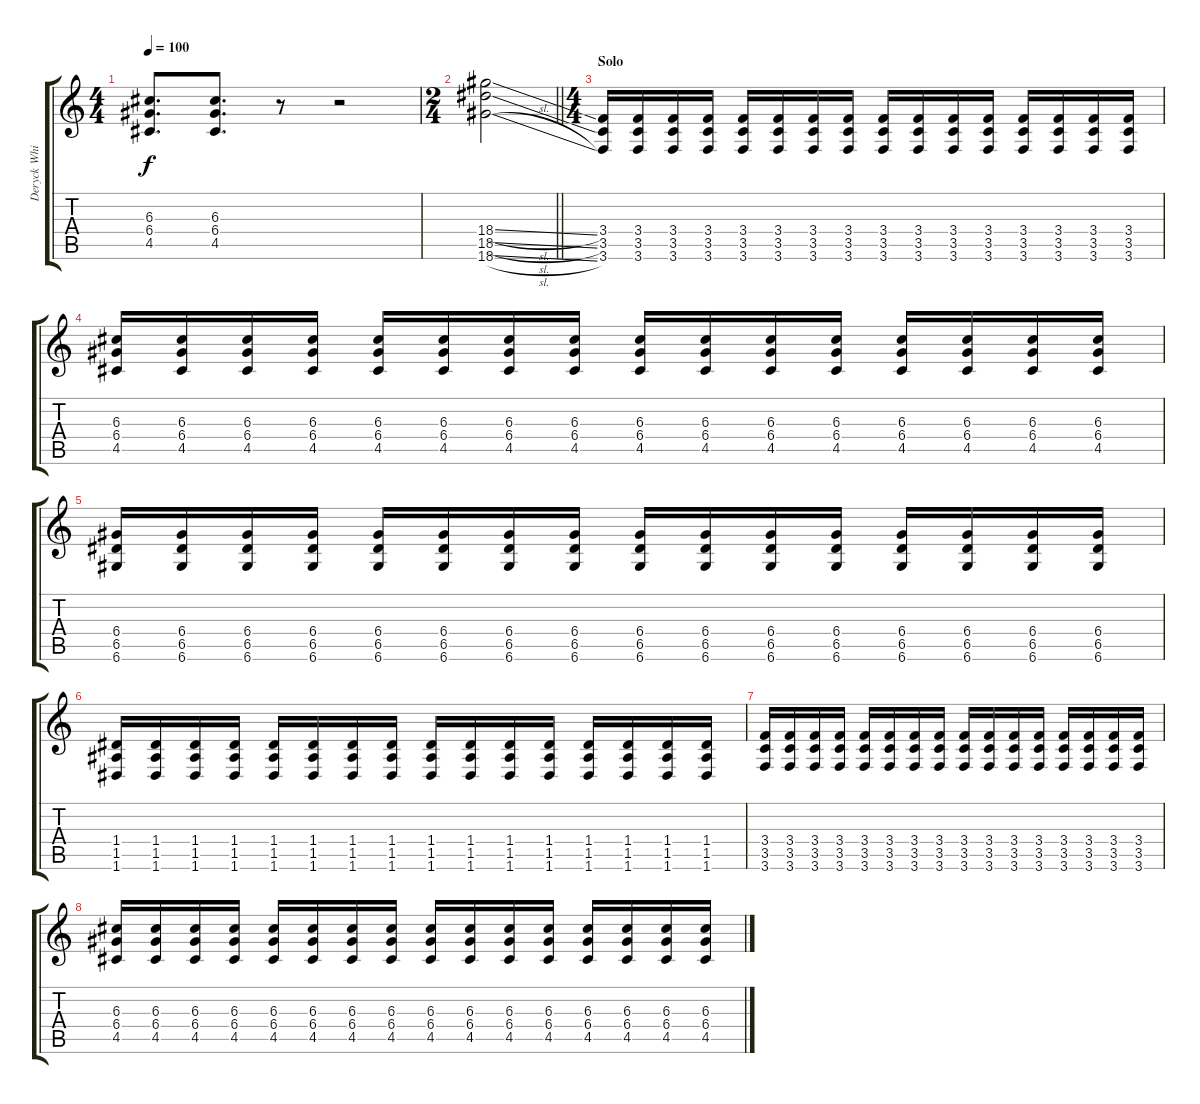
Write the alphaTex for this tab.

\track ("Deryck Whilbley Rhythm" "Deryck Whi") {instrument distortionguitar}
\staff {score tabs}
\tuning (E4 B3 G3 D3 A2 D2) {hide}
\ts (4 4)
\tempo 100
\clef g2
\ks c
(6.3 6.4 4.5).8{d dy f} (6.3 6.4 4.5).8{d} r.8 r.2 |
\ts (2 4)
\barLineRight lightlight
(18.4{sl} 18.5{sl} 18.6{sl}).2 |
\ts (4 4)
\section ("" "Solo")
(3.4 3.5 3.6).16 (3.4 3.5 3.6).16 (3.4 3.5 3.6).16 (3.4 3.5 3.6).16 (3.4 3.5 3.6).16 (3.4 3.5 3.6).16 (3.4 3.5 3.6).16 (3.4 3.5 3.6).16 (3.4 3.5 3.6).16 (3.4 3.5 3.6).16 (3.4 3.5 3.6).16 (3.4 3.5 3.6).16 (3.4 3.5 3.6).16 (3.4 3.5 3.6).16 (3.4 3.5 3.6).16 (3.4 3.5 3.6).16 |
(6.3 6.4 4.5).16 (6.3 6.4 4.5).16 (6.3 6.4 4.5).16 (6.3 6.4 4.5).16 (6.3 6.4 4.5).16 (6.3 6.4 4.5).16 (6.3 6.4 4.5).16 (6.3 6.4 4.5).16 (6.3 6.4 4.5).16 (6.3 6.4 4.5).16 (6.3 6.4 4.5).16 (6.3 6.4 4.5).16 (6.3 6.4 4.5).16 (6.3 6.4 4.5).16 (6.3 6.4 4.5).16 (6.3 6.4 4.5).16 |
(6.4 6.5 6.6).16 (6.4 6.5 6.6).16 (6.4 6.5 6.6).16 (6.4 6.5 6.6).16 (6.4 6.5 6.6).16 (6.4 6.5 6.6).16 (6.4 6.5 6.6).16 (6.4 6.5 6.6).16 (6.4 6.5 6.6).16 (6.4 6.5 6.6).16 (6.4 6.5 6.6).16 (6.4 6.5 6.6).16 (6.4 6.5 6.6).16 (6.4 6.5 6.6).16 (6.4 6.5 6.6).16 (6.4 6.5 6.6).16 |
(1.4 1.5 1.6).16 (1.4 1.5 1.6).16 (1.4 1.5 1.6).16 (1.4 1.5 1.6).16 (1.4 1.5 1.6).16 (1.4 1.5 1.6).16 (1.4 1.5 1.6).16 (1.4 1.5 1.6).16 (1.4 1.5 1.6).16 (1.4 1.5 1.6).16 (1.4 1.5 1.6).16 (1.4 1.5 1.6).16 (1.4 1.5 1.6).16 (1.4 1.5 1.6).16 (1.4 1.5 1.6).16 (1.4 1.5 1.6).16 |
(3.4 3.5 3.6).16 (3.4 3.5 3.6).16 (3.4 3.5 3.6).16 (3.4 3.5 3.6).16 (3.4 3.5 3.6).16 (3.4 3.5 3.6).16 (3.4 3.5 3.6).16 (3.4 3.5 3.6).16 (3.4 3.5 3.6).16 (3.4 3.5 3.6).16 (3.4 3.5 3.6).16 (3.4 3.5 3.6).16 (3.4 3.5 3.6).16 (3.4 3.5 3.6).16 (3.4 3.5 3.6).16 (3.4 3.5 3.6).16 |
(6.3 6.4 4.5).16 (6.3 6.4 4.5).16 (6.3 6.4 4.5).16 (6.3 6.4 4.5).16 (6.3 6.4 4.5).16 (6.3 6.4 4.5).16 (6.3 6.4 4.5).16 (6.3 6.4 4.5).16 (6.3 6.4 4.5).16 (6.3 6.4 4.5).16 (6.3 6.4 4.5).16 (6.3 6.4 4.5).16 (6.3 6.4 4.5).16 (6.3 6.4 4.5).16 (6.3 6.4 4.5).16 (6.3 6.4 4.5).16
